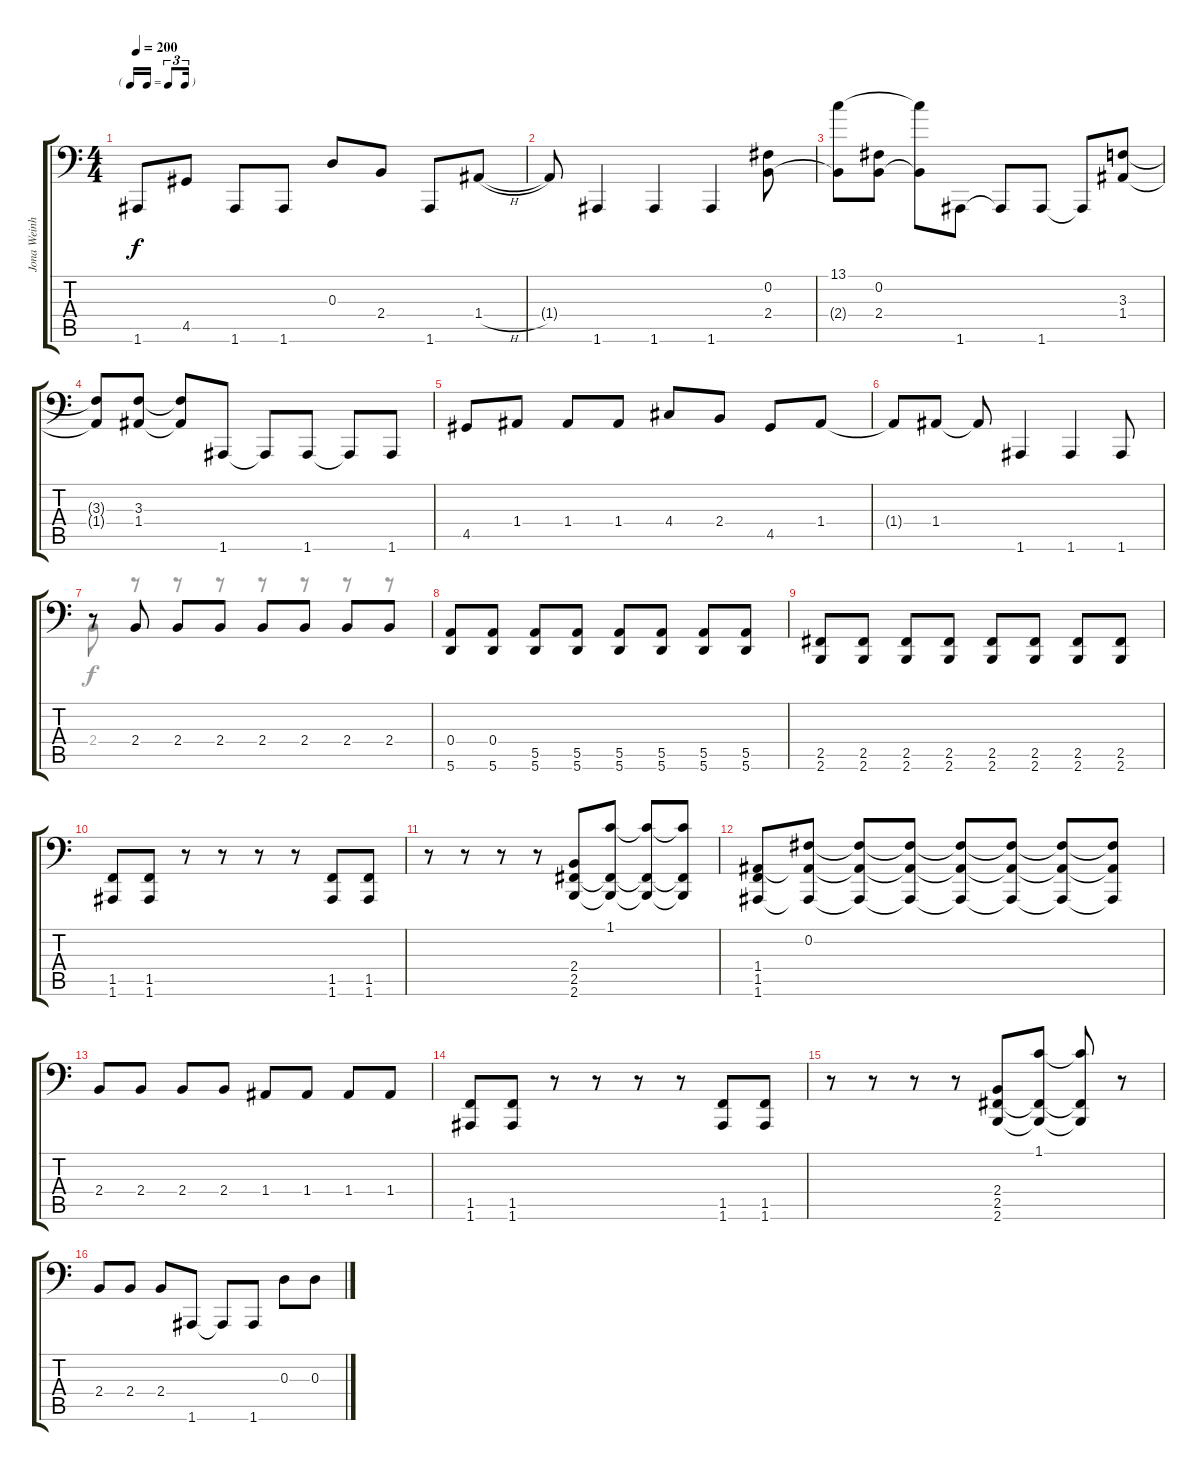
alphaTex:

\track ("Jona Weinhofen " "Jona Weinh") {instrument overdrivenguitar}
\staff {score tabs}
\tuning (B2 Gb2 D2 A1 E1 A0) {hide}
\voice
\ts (4 4)
\tf triplet16th
\tempo 200
\clef f4
\ks c
1.6.8{dy f} 4.5.8 1.6.8 1.6.8 0.3.8 2.4.8 1.6.8 1.4{h}.8 |
1.4{t}.8 1.6.4 1.6.4 1.6.4 (0.2 2.4).8 |
(13.1 2.4{t}).8 (0.2 2.4).8 (13.1{t} 2.4{t}).8 1.6.8 1.6{t}.8 1.6.8 1.6{t}.8 (3.3 1.4).8 |
(3.3{t} 1.4{t}).8 (3.3 1.4).8 (3.3{t} 1.4{t}).8 1.6.8 1.6{t}.8 1.6.8 1.6{t}.8 1.6.8 |
4.5.8 1.4.8 1.4.8 1.4.8 4.4.8 2.4.8 4.5.8 1.4.8 |
1.4{t}.8 1.4.8 1.4{t}.8 1.6.4 1.6.4 1.6.8 |
r.8 2.4.8 2.4.8 2.4.8 2.4.8 2.4.8 2.4.8 2.4.8 |
(0.4 5.6).8 (0.4 5.6).8 (5.5 5.6).8 (5.5 5.6).8 (5.5 5.6).8 (5.5 5.6).8 (5.5 5.6).8 (5.5 5.6).8 |
(2.5 2.6).8 (2.5 2.6).8 (2.5 2.6).8 (2.5 2.6).8 (2.5 2.6).8 (2.5 2.6).8 (2.5 2.6).8 (2.5 2.6).8 |
(1.5 1.6).8 (1.5 1.6).8 r.8 r.8 r.8 r.8 (1.5 1.6).8 (1.5 1.6).8 |
r.8 r.8 r.8 r.8 (2.4 2.5 2.6).8 (1.1 2.5{t} 2.6{t}).8 (1.1{t} 2.5{t} 2.6{t}).8 (1.1{t} 2.5{t} 2.6{t}).8 |
(1.4 1.5 1.6).8 (0.2 1.4{t} 1.6{t}).8 (0.2{t} 1.4{t} 1.6{t}).8 (0.2{t} 1.4{t} 1.6{t}).8 (0.2{t} 1.4{t} 1.6{t}).8 (0.2{t} 1.4{t} 1.6{t}).8 (0.2{t} 1.4{t} 1.6{t}).8 (0.2{t} 1.4{t} 1.6{t}).8 |
2.4.8 2.4.8 2.4.8 2.4.8 1.4.8 1.4.8 1.4.8 1.4.8 |
(1.5 1.6).8 (1.5 1.6).8 r.8 r.8 r.8 r.8 (1.5 1.6).8 (1.5 1.6).8 |
r.8 r.8 r.8 r.8 (2.4 2.5 2.6).8 (1.1 2.5{t} 2.6{t}).8 (1.1{t} 2.5{t} 2.6{t}).8 r.8 |
2.4.8 2.4.8 2.4.8 1.6.8 1.6{t}.8 1.6.8 0.3.8 0.3.8
\voice
\clef f4
\ottava regular
\simile none
\ks c
|
|
|
|
|
|
2.4.8 r.8 r.8 r.8 r.8 r.8 r.8 r.8 |
|
|
|
|
|
|
|
|
